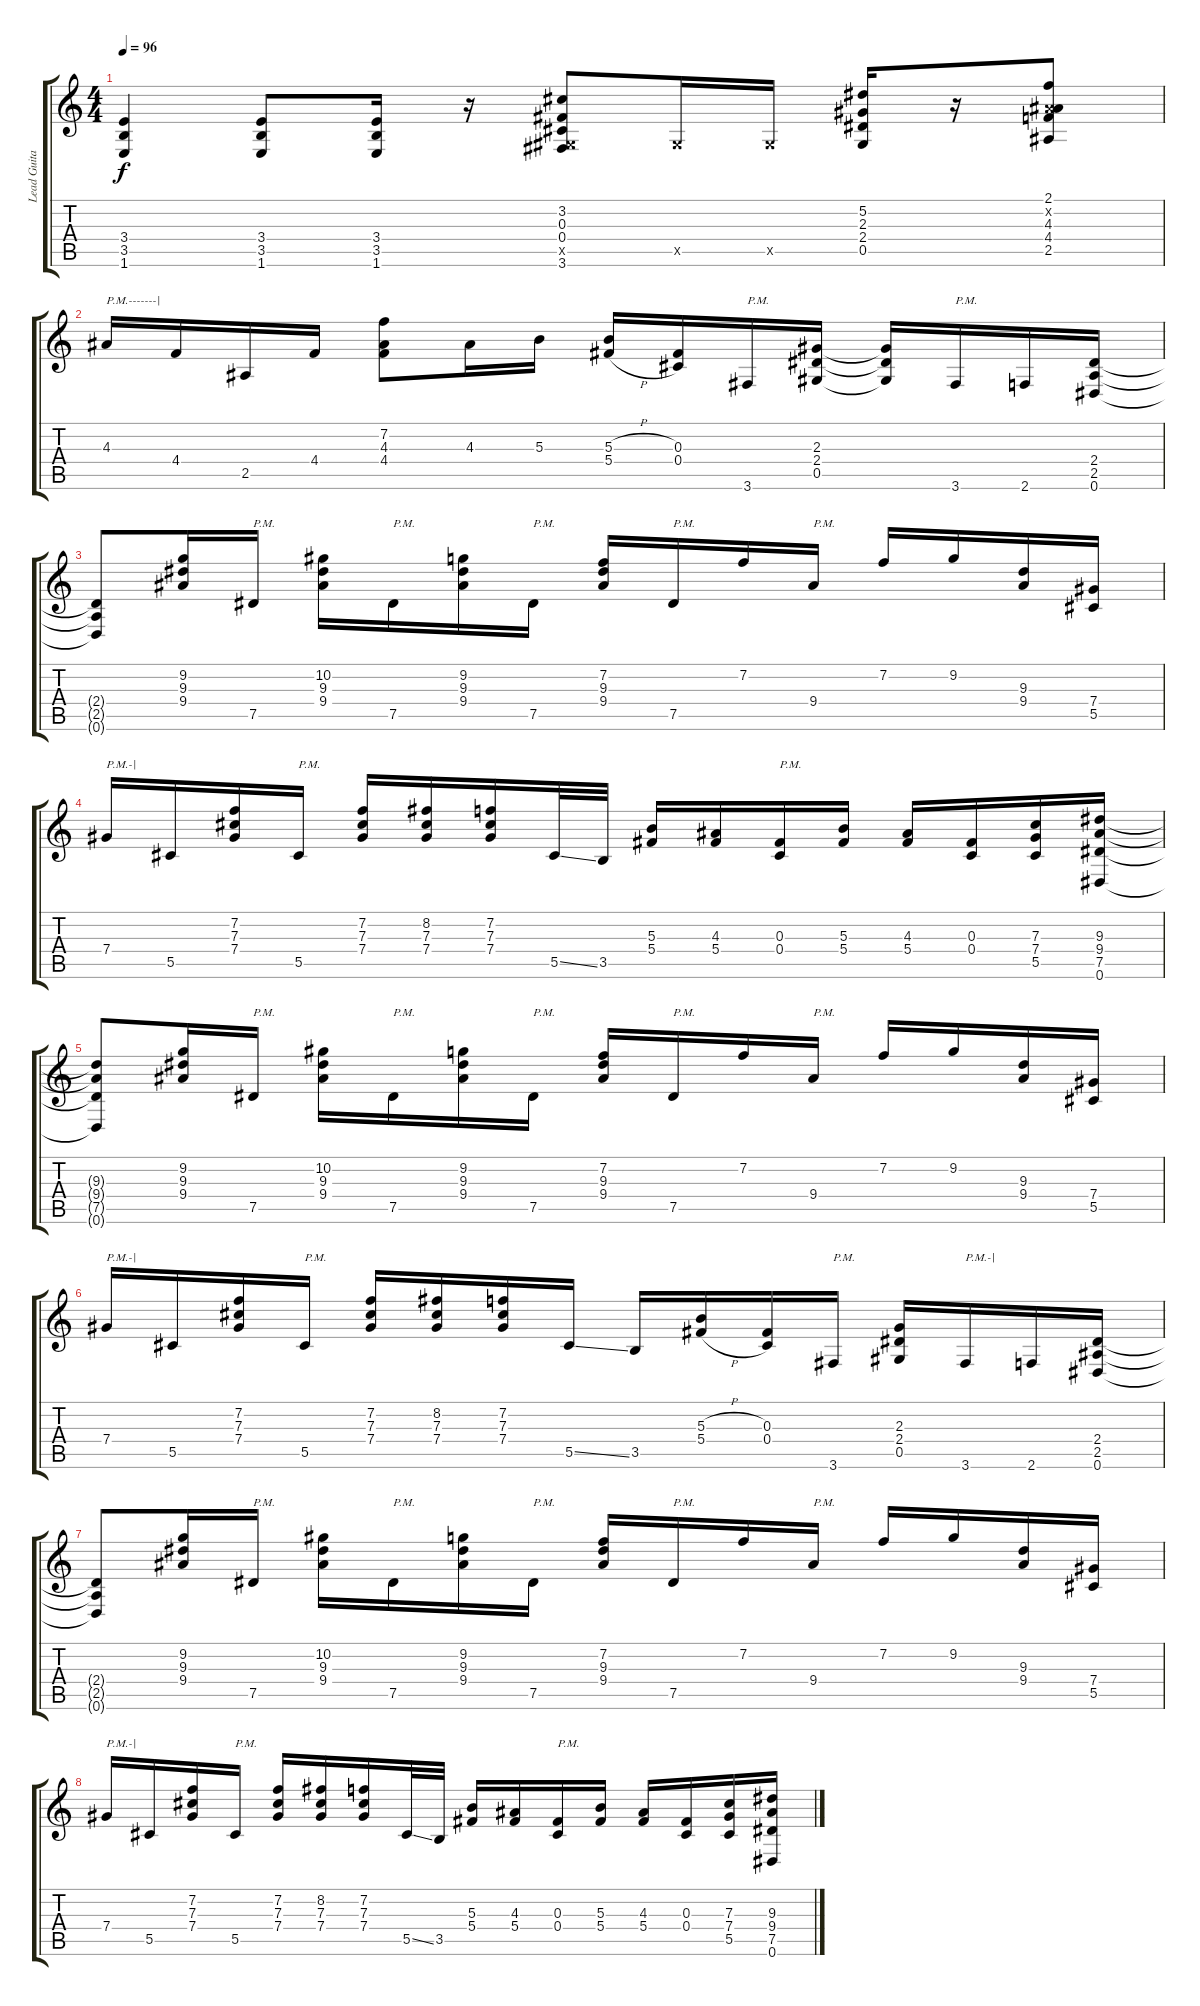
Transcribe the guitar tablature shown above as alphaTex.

\track ("Lead Guitar" "Lead Guita") {instrument overdrivenguitar}
\staff {score tabs}
\tuning (Eb4 Bb3 Gb3 Db3 Ab2 Eb2) {hide}
\ts (4 4)
\tempo 96
\clef g2
\ks c
(3.4 3.5 1.6).4{dy f} (3.4 3.5 1.6).8 (3.4 3.5 1.6).16 r.16 (3.2 0.3 0.4 0.5{x} 3.6).8 0.5{x}.16 0.5{x}.16 (5.2 2.3 2.4 0.5).16 r.16 (2.1 0.2{x} 4.3 4.4 2.5).8 |
4.3.16{txt "P.M.-------|"} 4.4.16 2.5.16 4.4.16 (7.2 4.3 4.4).8 4.3.16 5.3.16 (5.3{h} 5.4{h}).16 (0.3 0.4).16 3.6.16{txt "P.M."} (2.3 2.4 0.5).16 (2.3{t} 2.4{t} 0.5{t}).16 3.6.16{txt "P.M."} 2.6.16 (2.4 2.5 0.6).16 |
(2.4{t} 2.5{t} 0.6{t}).8 (9.2 9.3 9.4).16 7.5.16{txt "P.M."} (10.2 9.3 9.4).16 7.5.16{txt "P.M."} (9.2 9.3 9.4).16 7.5.16{txt "P.M."} (7.2 9.3 9.4).16 7.5.16{txt "P.M."} 7.2.16 9.4.16{txt "P.M."} 7.2.16 9.2.16 (9.3 9.4).16 (7.4 5.5).16 |
7.4.16{txt "P.M.-|"} 5.5.16 (7.2 7.3 7.4).16 5.5.16{txt "P.M."} (7.2 7.3 7.4).16 (8.2 7.3 7.4).16 (7.2 7.3 7.4).16 5.5{ss}.32 3.5.32 (5.3 5.4).16 (4.3 5.4).16 (0.3 0.4).16{txt "P.M."} (5.3 5.4).16 (4.3 5.4).16 (0.3 0.4).16 (7.3 7.4 5.5).16 (9.3 9.4 7.5 0.6).16 |
(9.3{t} 9.4{t} 7.5{t} 0.6{t}).8 (9.2 9.3 9.4).16 7.5.16{txt "P.M."} (10.2 9.3 9.4).16 7.5.16{txt "P.M."} (9.2 9.3 9.4).16 7.5.16{txt "P.M."} (7.2 9.3 9.4).16 7.5.16{txt "P.M."} 7.2.16 9.4.16{txt "P.M."} 7.2.16 9.2.16 (9.3 9.4).16 (7.4 5.5).16 |
7.4.16{txt "P.M.-|"} 5.5.16 (7.2 7.3 7.4).16 5.5.16{txt "P.M."} (7.2 7.3 7.4).16 (8.2 7.3 7.4).16 (7.2 7.3 7.4).16 5.5{ss}.16 3.5.16 (5.3{h} 5.4{h}).16 (0.3 0.4).16 3.6.16{txt "P.M."} (2.3 2.4 0.5).16 3.6.16{txt "P.M.-|"} 2.6.16 (2.4 2.5 0.6).16 |
(2.4{t} 2.5{t} 0.6{t}).8 (9.2 9.3 9.4).16 7.5.16{txt "P.M."} (10.2 9.3 9.4).16 7.5.16{txt "P.M."} (9.2 9.3 9.4).16 7.5.16{txt "P.M."} (7.2 9.3 9.4).16 7.5.16{txt "P.M."} 7.2.16 9.4.16{txt "P.M."} 7.2.16 9.2.16 (9.3 9.4).16 (7.4 5.5).16 |
7.4.16{txt "P.M.-|"} 5.5.16 (7.2 7.3 7.4).16 5.5.16{txt "P.M."} (7.2 7.3 7.4).16 (8.2 7.3 7.4).16 (7.2 7.3 7.4).16 5.5{ss}.32 3.5.32 (5.3 5.4).16 (4.3 5.4).16 (0.3 0.4).16{txt "P.M."} (5.3 5.4).16 (4.3 5.4).16 (0.3 0.4).16 (7.3 7.4 5.5).16 (9.3 9.4 7.5 0.6).16
